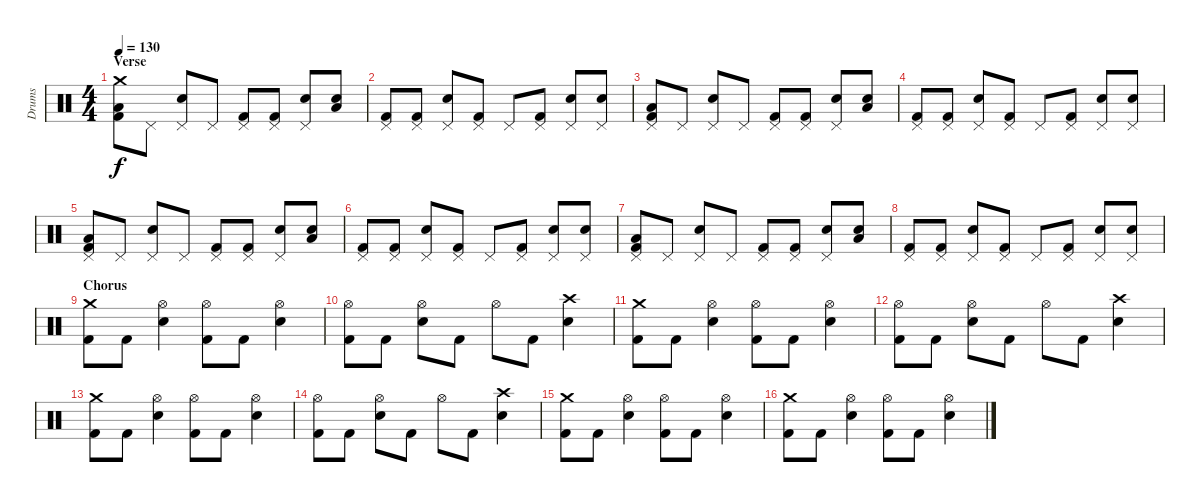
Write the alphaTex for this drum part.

\track ("Drums" "Drums") {instrument percussion}
\staff {score}
\articulation defaults
\ts (4 4)
\section ("" "Verse")
\tempo 130
\clef neutral
\ks c
("Crash medium (hit)" "Kick (hit) 2" "Low Floor Tom (hit)").8{dy f} "Pedal Hi-Hat (hit)".8 ("Pedal Hi-Hat (hit)" "Electric Snare (hit)").8 "Pedal Hi-Hat (hit)".8 ("Pedal Hi-Hat (hit)" "Kick (hit) 2").8 ("Pedal Hi-Hat (hit)" "Kick (hit) 2").8 ("Pedal Hi-Hat (hit)" "Electric Snare (hit)").8 ("Low Tom (hit)" "Electric Snare (hit)").8 |
("Pedal Hi-Hat (hit)" "Kick (hit) 2").8 ("Pedal Hi-Hat (hit)" "Kick (hit) 2").8 ("Pedal Hi-Hat (hit)" "Electric Snare (hit)").8 ("Pedal Hi-Hat (hit)" "Kick (hit) 2").8 "Pedal Hi-Hat (hit)".8 ("Pedal Hi-Hat (hit)" "Kick (hit) 2").8 ("Pedal Hi-Hat (hit)" "Electric Snare (hit)").8 ("Pedal Hi-Hat (hit)" "Electric Snare (hit)").8 |
("Pedal Hi-Hat (hit)" "Kick (hit) 2" "Low Floor Tom (hit)").8 "Pedal Hi-Hat (hit)".8 ("Pedal Hi-Hat (hit)" "Electric Snare (hit)").8 "Pedal Hi-Hat (hit)".8 ("Pedal Hi-Hat (hit)" "Kick (hit) 2").8 ("Pedal Hi-Hat (hit)" "Kick (hit) 2").8 ("Pedal Hi-Hat (hit)" "Electric Snare (hit)").8 ("Low Tom (hit)" "Electric Snare (hit)").8 |
("Pedal Hi-Hat (hit)" "Kick (hit) 2").8 ("Pedal Hi-Hat (hit)" "Kick (hit) 2").8 ("Pedal Hi-Hat (hit)" "Electric Snare (hit)").8 ("Pedal Hi-Hat (hit)" "Kick (hit) 2").8 "Pedal Hi-Hat (hit)".8 ("Pedal Hi-Hat (hit)" "Kick (hit) 2").8 ("Pedal Hi-Hat (hit)" "Electric Snare (hit)").8 ("Pedal Hi-Hat (hit)" "Electric Snare (hit)").8 |
("Pedal Hi-Hat (hit)" "Kick (hit) 2" "Low Floor Tom (hit)").8 "Pedal Hi-Hat (hit)".8 ("Pedal Hi-Hat (hit)" "Electric Snare (hit)").8 "Pedal Hi-Hat (hit)".8 ("Pedal Hi-Hat (hit)" "Kick (hit) 2").8 ("Pedal Hi-Hat (hit)" "Kick (hit) 2").8 ("Pedal Hi-Hat (hit)" "Electric Snare (hit)").8 ("Low Tom (hit)" "Electric Snare (hit)").8 |
("Pedal Hi-Hat (hit)" "Kick (hit) 2").8 ("Pedal Hi-Hat (hit)" "Kick (hit) 2").8 ("Pedal Hi-Hat (hit)" "Electric Snare (hit)").8 ("Pedal Hi-Hat (hit)" "Kick (hit) 2").8 "Pedal Hi-Hat (hit)".8 ("Pedal Hi-Hat (hit)" "Kick (hit) 2").8 ("Pedal Hi-Hat (hit)" "Electric Snare (hit)").8 ("Pedal Hi-Hat (hit)" "Electric Snare (hit)").8 |
("Pedal Hi-Hat (hit)" "Kick (hit) 2" "Low Floor Tom (hit)").8 "Pedal Hi-Hat (hit)".8 ("Pedal Hi-Hat (hit)" "Electric Snare (hit)").8 "Pedal Hi-Hat (hit)".8 ("Pedal Hi-Hat (hit)" "Kick (hit) 2").8 ("Pedal Hi-Hat (hit)" "Kick (hit) 2").8 ("Pedal Hi-Hat (hit)" "Electric Snare (hit)").8 ("Low Tom (hit)" "Electric Snare (hit)").8 |
("Pedal Hi-Hat (hit)" "Kick (hit) 2").8 ("Pedal Hi-Hat (hit)" "Kick (hit) 2").8 ("Pedal Hi-Hat (hit)" "Electric Snare (hit)").8 ("Pedal Hi-Hat (hit)" "Kick (hit) 2").8 "Pedal Hi-Hat (hit)".8 ("Pedal Hi-Hat (hit)" "Kick (hit) 2").8 ("Pedal Hi-Hat (hit)" "Electric Snare (hit)").8 ("Pedal Hi-Hat (hit)" "Electric Snare (hit)").8 |
\section ("" "Chorus")
("Crash medium (hit)" "Kick (hit) 2").8 "Kick (hit) 2".8 ("Hi-Hat (open)" "Electric Snare (hit)").4 ("Hi-Hat (open)" "Kick (hit) 2").8 "Kick (hit) 2".8 ("Hi-Hat (open)" "Electric Snare (hit)").4 |
("Hi-Hat (open)" "Kick (hit) 2").8 "Kick (hit) 2".8 ("Hi-Hat (open)" "Electric Snare (hit)").8 "Kick (hit) 2".8 "Hi-Hat (open)".8 "Kick (hit) 2".8 ("Crash high (hit)" "Electric Snare (hit)").4 |
("Crash medium (hit)" "Kick (hit) 2").8 "Kick (hit) 2".8 ("Hi-Hat (open)" "Electric Snare (hit)").4 ("Hi-Hat (open)" "Kick (hit) 2").8 "Kick (hit) 2".8 ("Hi-Hat (open)" "Electric Snare (hit)").4 |
("Hi-Hat (open)" "Kick (hit) 2").8 "Kick (hit) 2".8 ("Hi-Hat (open)" "Electric Snare (hit)").8 "Kick (hit) 2".8 "Hi-Hat (open)".8 "Kick (hit) 2".8 ("Crash high (hit)" "Electric Snare (hit)").4 |
("Crash medium (hit)" "Kick (hit) 2").8 "Kick (hit) 2".8 ("Hi-Hat (open)" "Electric Snare (hit)").4 ("Hi-Hat (open)" "Kick (hit) 2").8 "Kick (hit) 2".8 ("Hi-Hat (open)" "Electric Snare (hit)").4 |
("Hi-Hat (open)" "Kick (hit) 2").8 "Kick (hit) 2".8 ("Hi-Hat (open)" "Electric Snare (hit)").8 "Kick (hit) 2".8 "Hi-Hat (open)".8 "Kick (hit) 2".8 ("Crash high (hit)" "Electric Snare (hit)").4 |
("Crash medium (hit)" "Kick (hit) 2").8 "Kick (hit) 2".8 ("Hi-Hat (open)" "Electric Snare (hit)").4 ("Hi-Hat (open)" "Kick (hit) 2").8 "Kick (hit) 2".8 ("Hi-Hat (open)" "Electric Snare (hit)").4 |
("Crash medium (hit)" "Kick (hit) 2").8 "Kick (hit) 2".8 ("Hi-Hat (open)" "Electric Snare (hit)").4 ("Hi-Hat (open)" "Kick (hit) 2").8 "Kick (hit) 2".8 ("Hi-Hat (open)" "Electric Snare (hit)").4
